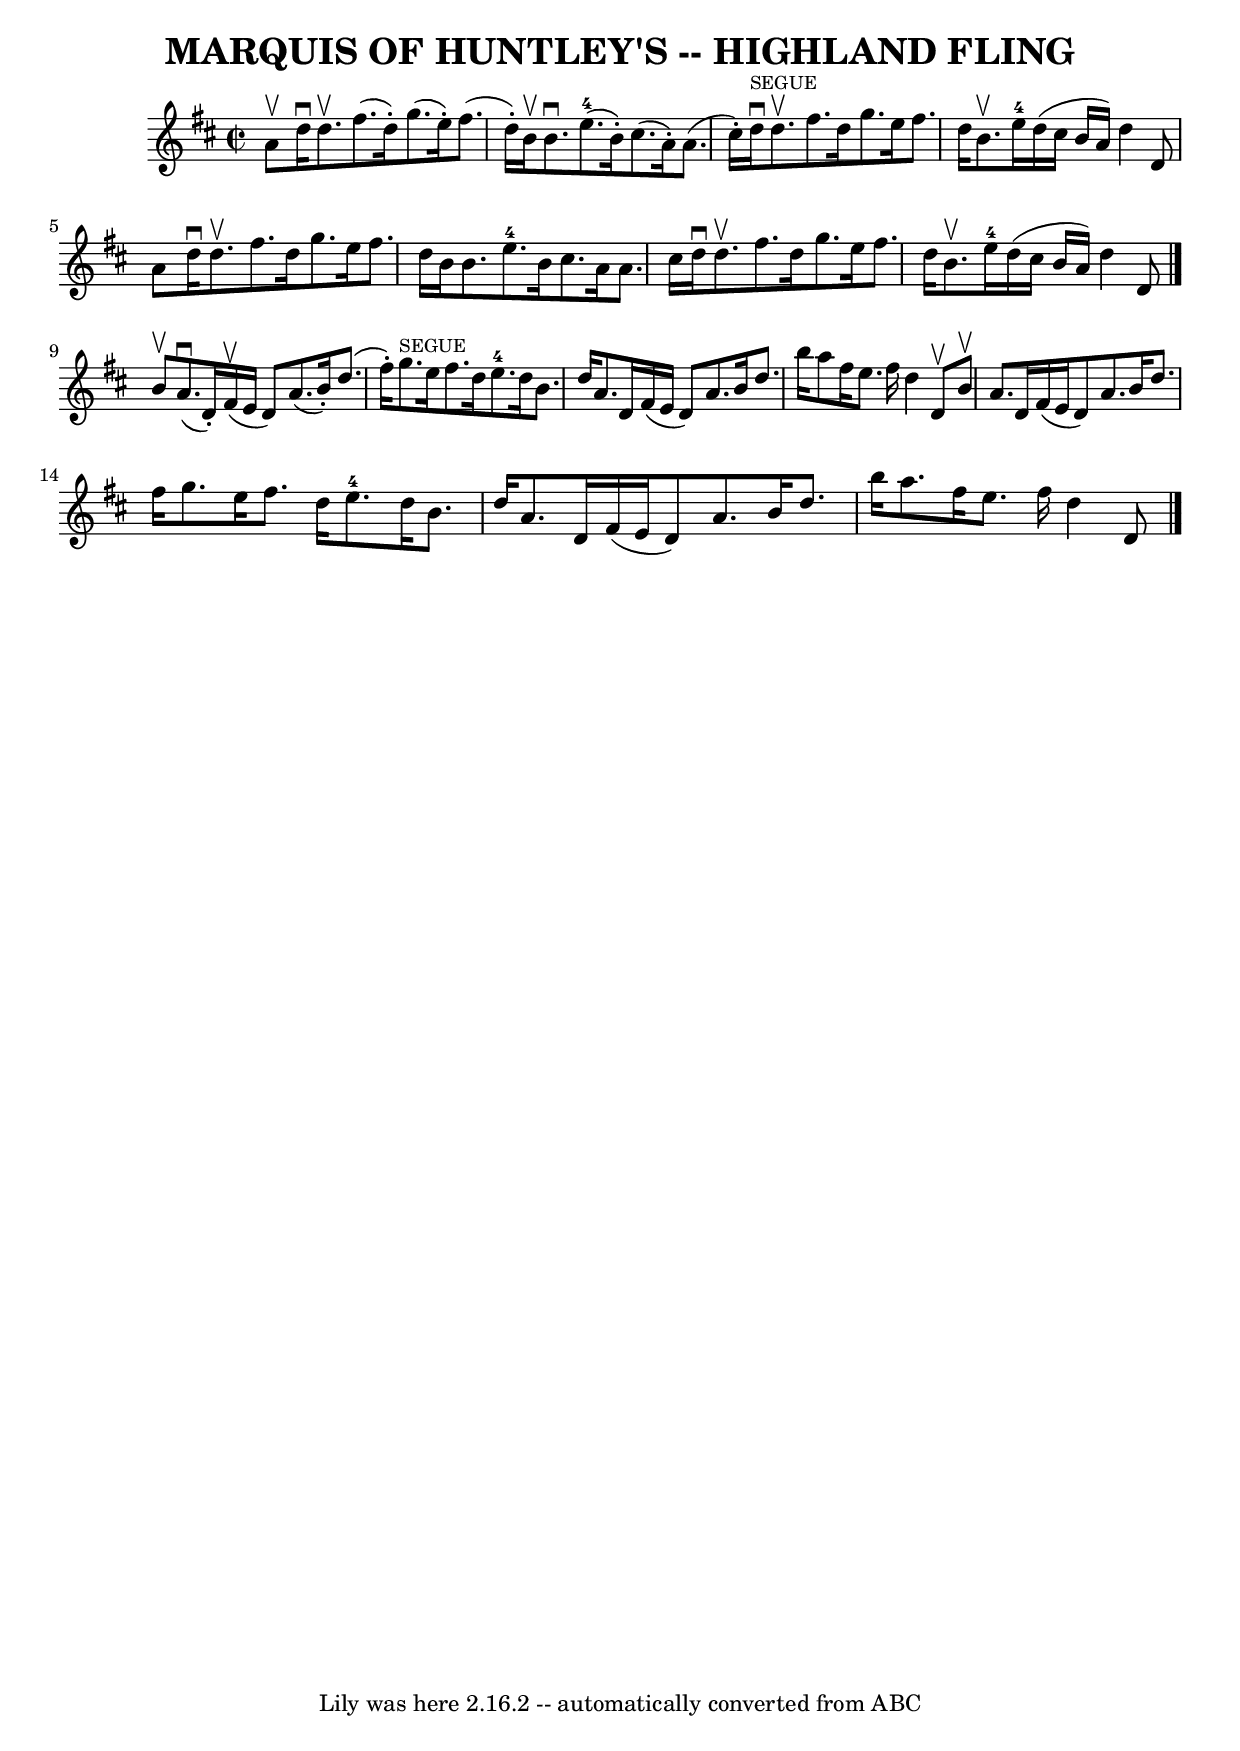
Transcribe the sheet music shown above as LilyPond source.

\version "2.16.2"
\include "Mammoth.ily"
\header {
	%% book = "Ryan's Mammoth Collection of Fiddle Tunes"
	crossRefNumber = "1"
	footnotes = "\\\\Can be used as a Strathspey"
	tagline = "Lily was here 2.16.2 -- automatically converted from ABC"
	title = "MARQUIS OF HUNTLEY'S -- HIGHLAND FLING"
}
voicedefault =  {


\override Staff.TimeSignature #'style = #'C
 \time 2/2 
\key d \major a'8^\upbow       |
 d''16^\downbow d''8. 
^\upbow fis''8. (d''16 -.) g''8. (e''16 -.) fis''8. (d''16 
-.)   |
 b'16^\upbow b'8.^\downbow e''8.-4(b'16 -.)   
cis''8. (a'16 -.) a'8. (cis''16 -.)       |
 d''16 
^\segue^\downbow d''8.^\upbow fis''8. d''16 g''8. e''16    
fis''8. d''16    |
 b'8.^\upbow e''16-4 d''16 (cis''16    
b'16 a'16) d''4 d'8 a'8    |
     |
 d''16 
^\downbow d''8.^\upbow fis''8. d''16 g''8. e''16 fis''8.    
d''16    |
 b'16 b'8. e''8.-4 b'16 cis''8. a'16    
a'8. cis''16    |
 d''16^\downbow d''8.^\upbow fis''8.    
d''16 g''8. e''16 fis''8. d''16    |
 b'8.^\upbow e''16 
-4 d''16 (cis''16 b'16 a'16) d''4 d'8    \bar "|." b'8 
^\upbow       |
 a'8. (^\downbow d'16 -.) fis'16 (^\upbow   
e'16 d'8) a'8. (b'16 -.) d''8. (fis''16 -.)   |
     
g''8.^\segue e''16 fis''8. d''16 e''8.-4 d''16 b'8.    
d''16        |
 a'8. d'16 fis'16 (e'16 d'8) a'8.    
b'16 d''8. b''16    |
 a''8 fis''16 e''8. fis''16    
d''4 d'8^\upbow b'8^\upbow   |
     |
 a'8. d'16    
fis'16 (e'16 d'8) a'8. b'16 d''8. fis''16    |
   
g''8. e''16 fis''8. d''16 e''8.-4 d''16 b'8. d''16     
   |
 a'8. d'16 fis'16 (e'16 d'8) a'8. b'16    
d''8. b''16    |
 a''8. fis''16 e''8. fis''16 d''4    
d'8    \bar "|."   
}

\score{
    <<

	\context Staff="default"
	{
	    \voicedefault 
	}

    >>
	\layout {
	}
	\midi {}
}
